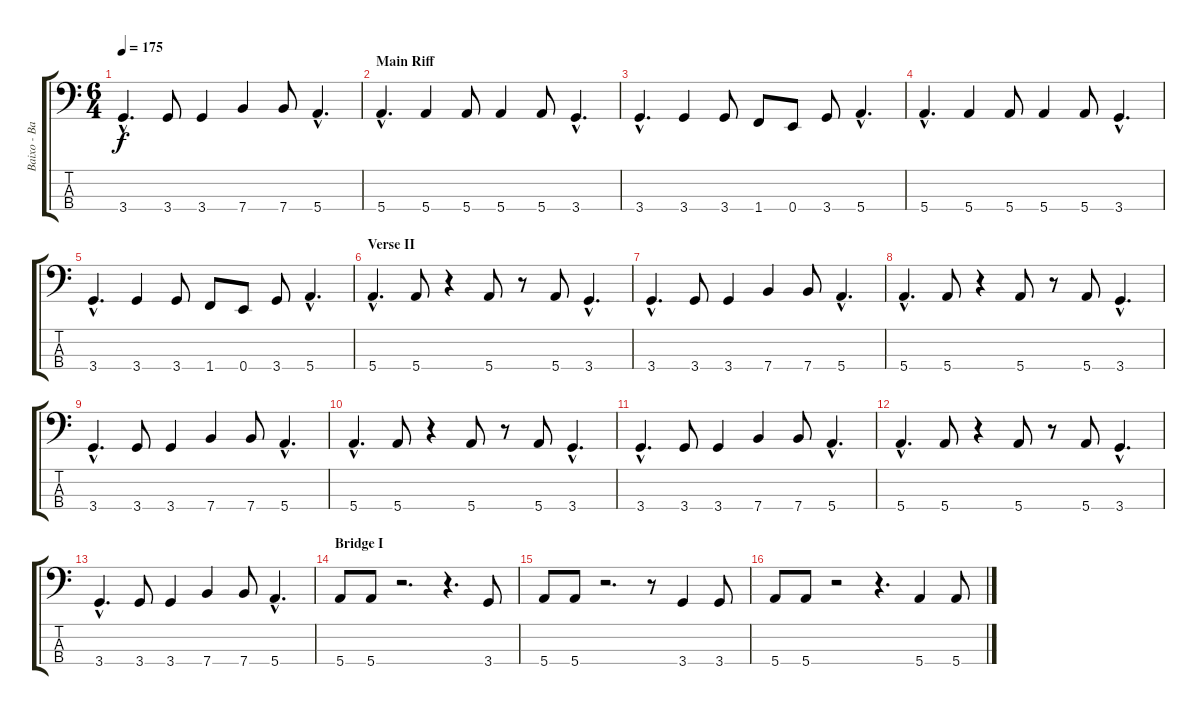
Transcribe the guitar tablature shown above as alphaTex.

\track ("Baixo - Bass" "Baixo - Ba") {instrument electricbassfinger}
\staff {score tabs}
\tuning (G2 D2 A1 E1) {hide}
\ts (6 4)
\tempo 175
\clef f4
\ks c
3.4{hac}.4{d dy f} 3.4.8 3.4.4 7.4.4 7.4.8 5.4{hac}.4{d} |
\section ("" "Main Riff")
5.4{hac}.4{d} 5.4.4 5.4.8 5.4.4 5.4.8 3.4{hac}.4{d} |
3.4{hac}.4{d} 3.4.4 3.4.8 1.4.8 0.4.8 3.4.8 5.4{hac}.4{d} |
5.4{hac}.4{d} 5.4.4 5.4.8 5.4.4 5.4.8 3.4{hac}.4{d} |
3.4{hac}.4{d} 3.4.4 3.4.8 1.4.8 0.4.8 3.4.8 5.4{hac}.4{d} |
\section ("" "Verse II")
5.4{hac}.4{d} 5.4.8 r.4 5.4.8 r.8 5.4.8 3.4{hac}.4{d} |
3.4{hac}.4{d} 3.4.8 3.4.4 7.4.4 7.4.8 5.4{hac}.4{d} |
5.4{hac}.4{d} 5.4.8 r.4 5.4.8 r.8 5.4.8 3.4{hac}.4{d} |
3.4{hac}.4{d} 3.4.8 3.4.4 7.4.4 7.4.8 5.4{hac}.4{d} |
5.4{hac}.4{d} 5.4.8 r.4 5.4.8 r.8 5.4.8 3.4{hac}.4{d} |
3.4{hac}.4{d} 3.4.8 3.4.4 7.4.4 7.4.8 5.4{hac}.4{d} |
5.4{hac}.4{d} 5.4.8 r.4 5.4.8 r.8 5.4.8 3.4{hac}.4{d} |
3.4{hac}.4{d} 3.4.8 3.4.4 7.4.4 7.4.8 5.4{hac}.4{d} |
\section ("" "Bridge I")
5.4.8 5.4.8 r.2{d} r.4{d} 3.4.8 |
5.4.8 5.4.8 r.2{d} r.8 3.4.4 3.4.8 |
5.4.8 5.4.8 r.2 r.4{d} 5.4.4 5.4.8
